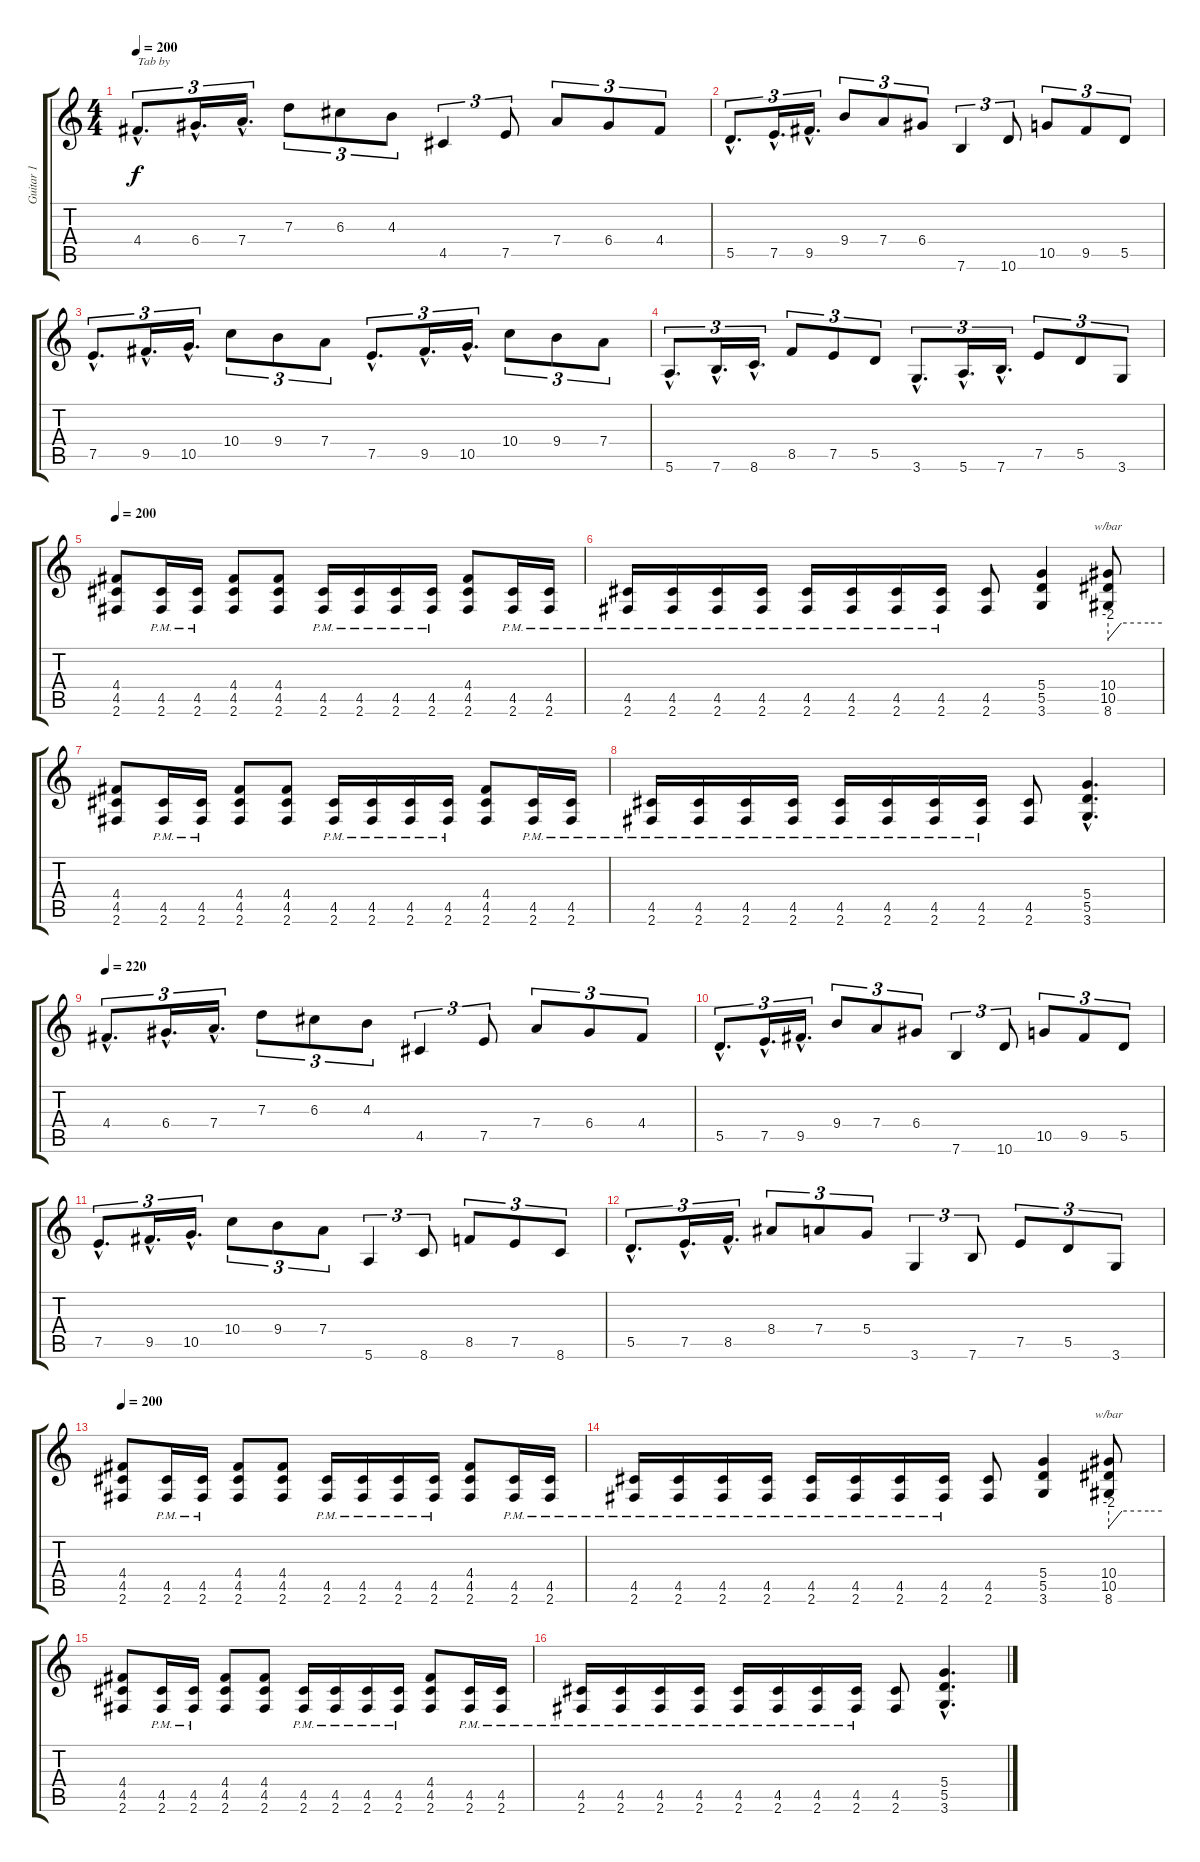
\track ("Guitar 1" "Guitar 1") {instrument overdrivenguitar}
\staff {score tabs}
\tuning (E4 B3 G3 D3 A2 E2) {hide}
\ts (4 4)
\tempo 200
\tempo 220
\tempo 200
\clef g2
\ks c
4.4{hac}.8{d tu (3 2) txt "Tab by" dy f instrument overdrivenguitar} 6.4{hac}.16{d tu (3 2)} 7.4{hac}.16{d tu (3 2)} 7.3.8{tu (3 2)} 6.3.8{tu (3 2)} 4.3.8{tu (3 2)} 4.5.4{tu (3 2)} 7.5.8{tu (3 2)} 7.4.8{tu (3 2)} 6.4.8{tu (3 2)} 4.4.8{tu (3 2)} |
5.5{hac}.8{d tu (3 2)} 7.5{hac}.16{d tu (3 2)} 9.5{hac}.16{d tu (3 2)} 9.4.8{tu (3 2)} 7.4.8{tu (3 2)} 6.4.8{tu (3 2)} 7.6.4{tu (3 2)} 10.6.8{tu (3 2)} 10.5.8{tu (3 2)} 9.5.8{tu (3 2)} 5.5.8{tu (3 2)} |
7.5{hac}.8{d tu (3 2)} 9.5{hac}.16{d tu (3 2)} 10.5{hac}.16{d tu (3 2)} 10.4.8{tu (3 2)} 9.4.8{tu (3 2)} 7.4.8{tu (3 2)} 7.5{hac}.8{d tu (3 2)} 9.5{hac}.16{d tu (3 2)} 10.5{hac}.16{d tu (3 2)} 10.4.8{tu (3 2)} 9.4.8{tu (3 2)} 7.4.8{tu (3 2)} |
5.6{hac}.8{d tu (3 2)} 7.6{hac}.16{d tu (3 2)} 8.6{hac}.16{d tu (3 2)} 8.5.8{tu (3 2)} 7.5.8{tu (3 2)} 5.5.8{tu (3 2)} 3.6{hac}.8{d tu (3 2)} 5.6{hac}.16{d tu (3 2)} 7.6{hac}.16{d tu (3 2)} 7.5.8{tu (3 2)} 5.5.8{tu (3 2)} 3.6.8{tu (3 2)} |
\tempo 200
(4.4 4.5 2.6).8 (4.5{pm} 2.6{pm}).16 (4.5{pm} 2.6{pm}).16 (4.4 4.5 2.6).8 (4.4 4.5 2.6).8 (4.5{pm} 2.6{pm}).16 (4.5{pm} 2.6{pm}).16 (4.5{pm} 2.6{pm}).16 (4.5{pm} 2.6{pm}).16 (4.4 4.5 2.6).8 (4.5{pm} 2.6{pm}).16 (4.5{pm} 2.6{pm}).16 |
(4.5{pm} 2.6{pm}).16 (4.5{pm} 2.6{pm}).16 (4.5{pm} 2.6{pm}).16 (4.5{pm} 2.6{pm}).16 (4.5{pm} 2.6{pm}).16 (4.5{pm} 2.6{pm}).16 (4.5{pm} 2.6{pm}).16 (4.5{pm} 2.6{pm}).16 (4.5 2.6).8 (5.4 5.5 3.6).4 (10.4 10.5 8.6).8{tbe (custom default 0 -8 15 0 45 0 60 0)} |
(4.4 4.5 2.6).8 (4.5{pm} 2.6{pm}).16 (4.5{pm} 2.6{pm}).16 (4.4 4.5 2.6).8 (4.4 4.5 2.6).8 (4.5{pm} 2.6{pm}).16 (4.5{pm} 2.6{pm}).16 (4.5{pm} 2.6{pm}).16 (4.5{pm} 2.6{pm}).16 (4.4 4.5 2.6).8 (4.5{pm} 2.6{pm}).16 (4.5{pm} 2.6{pm}).16 |
(4.5{pm} 2.6{pm}).16 (4.5{pm} 2.6{pm}).16 (4.5{pm} 2.6{pm}).16 (4.5{pm} 2.6{pm}).16 (4.5{pm} 2.6{pm}).16 (4.5{pm} 2.6{pm}).16 (4.5{pm} 2.6{pm}).16 (4.5{pm} 2.6{pm}).16 (4.5 2.6).8 (5.4{hac} 5.5{hac} 3.6{hac}).4{d} |
\tempo 220
4.4{hac}.8{d tu (3 2)} 6.4{hac}.16{d tu (3 2)} 7.4{hac}.16{d tu (3 2)} 7.3.8{tu (3 2)} 6.3.8{tu (3 2)} 4.3.8{tu (3 2)} 4.5.4{tu (3 2)} 7.5.8{tu (3 2)} 7.4.8{tu (3 2)} 6.4.8{tu (3 2)} 4.4.8{tu (3 2)} |
5.5{hac}.8{d tu (3 2)} 7.5{hac}.16{d tu (3 2)} 9.5{hac}.16{d tu (3 2)} 9.4.8{tu (3 2)} 7.4.8{tu (3 2)} 6.4.8{tu (3 2)} 7.6.4{tu (3 2)} 10.6.8{tu (3 2)} 10.5.8{tu (3 2)} 9.5.8{tu (3 2)} 5.5.8{tu (3 2)} |
7.5{hac}.8{d tu (3 2)} 9.5{hac}.16{d tu (3 2)} 10.5{hac}.16{d tu (3 2)} 10.4.8{tu (3 2)} 9.4.8{tu (3 2)} 7.4.8{tu (3 2)} 5.6.4{tu (3 2)} 8.6.8{tu (3 2)} 8.5.8{tu (3 2)} 7.5.8{tu (3 2)} 8.6.8{tu (3 2)} |
5.5{hac}.8{d tu (3 2)} 7.5{hac}.16{d tu (3 2)} 8.5{hac}.16{d tu (3 2)} 8.4.8{tu (3 2)} 7.4.8{tu (3 2)} 5.4.8{tu (3 2)} 3.6.4{tu (3 2)} 7.6.8{tu (3 2)} 7.5.8{tu (3 2)} 5.5.8{tu (3 2)} 3.6.8{tu (3 2)} |
\tempo 200
(4.4 4.5 2.6).8 (4.5{pm} 2.6{pm}).16 (4.5{pm} 2.6{pm}).16 (4.4 4.5 2.6).8 (4.4 4.5 2.6).8 (4.5{pm} 2.6{pm}).16 (4.5{pm} 2.6{pm}).16 (4.5{pm} 2.6{pm}).16 (4.5{pm} 2.6{pm}).16 (4.4 4.5 2.6).8 (4.5{pm} 2.6{pm}).16 (4.5{pm} 2.6{pm}).16 |
(4.5{pm} 2.6{pm}).16 (4.5{pm} 2.6{pm}).16 (4.5{pm} 2.6{pm}).16 (4.5{pm} 2.6{pm}).16 (4.5{pm} 2.6{pm}).16 (4.5{pm} 2.6{pm}).16 (4.5{pm} 2.6{pm}).16 (4.5{pm} 2.6{pm}).16 (4.5 2.6).8 (5.4 5.5 3.6).4 (10.4 10.5 8.6).8{tbe (custom default 0 -8 15 0 45 0 60 0)} |
(4.4 4.5 2.6).8 (4.5{pm} 2.6{pm}).16 (4.5{pm} 2.6{pm}).16 (4.4 4.5 2.6).8 (4.4 4.5 2.6).8 (4.5{pm} 2.6{pm}).16 (4.5{pm} 2.6{pm}).16 (4.5{pm} 2.6{pm}).16 (4.5{pm} 2.6{pm}).16 (4.4 4.5 2.6).8 (4.5{pm} 2.6{pm}).16 (4.5{pm} 2.6{pm}).16 |
(4.5{pm} 2.6{pm}).16 (4.5{pm} 2.6{pm}).16 (4.5{pm} 2.6{pm}).16 (4.5{pm} 2.6{pm}).16 (4.5{pm} 2.6{pm}).16 (4.5{pm} 2.6{pm}).16 (4.5{pm} 2.6{pm}).16 (4.5{pm} 2.6{pm}).16 (4.5 2.6).8 (5.4{hac} 5.5{hac} 3.6{hac}).4{d}
